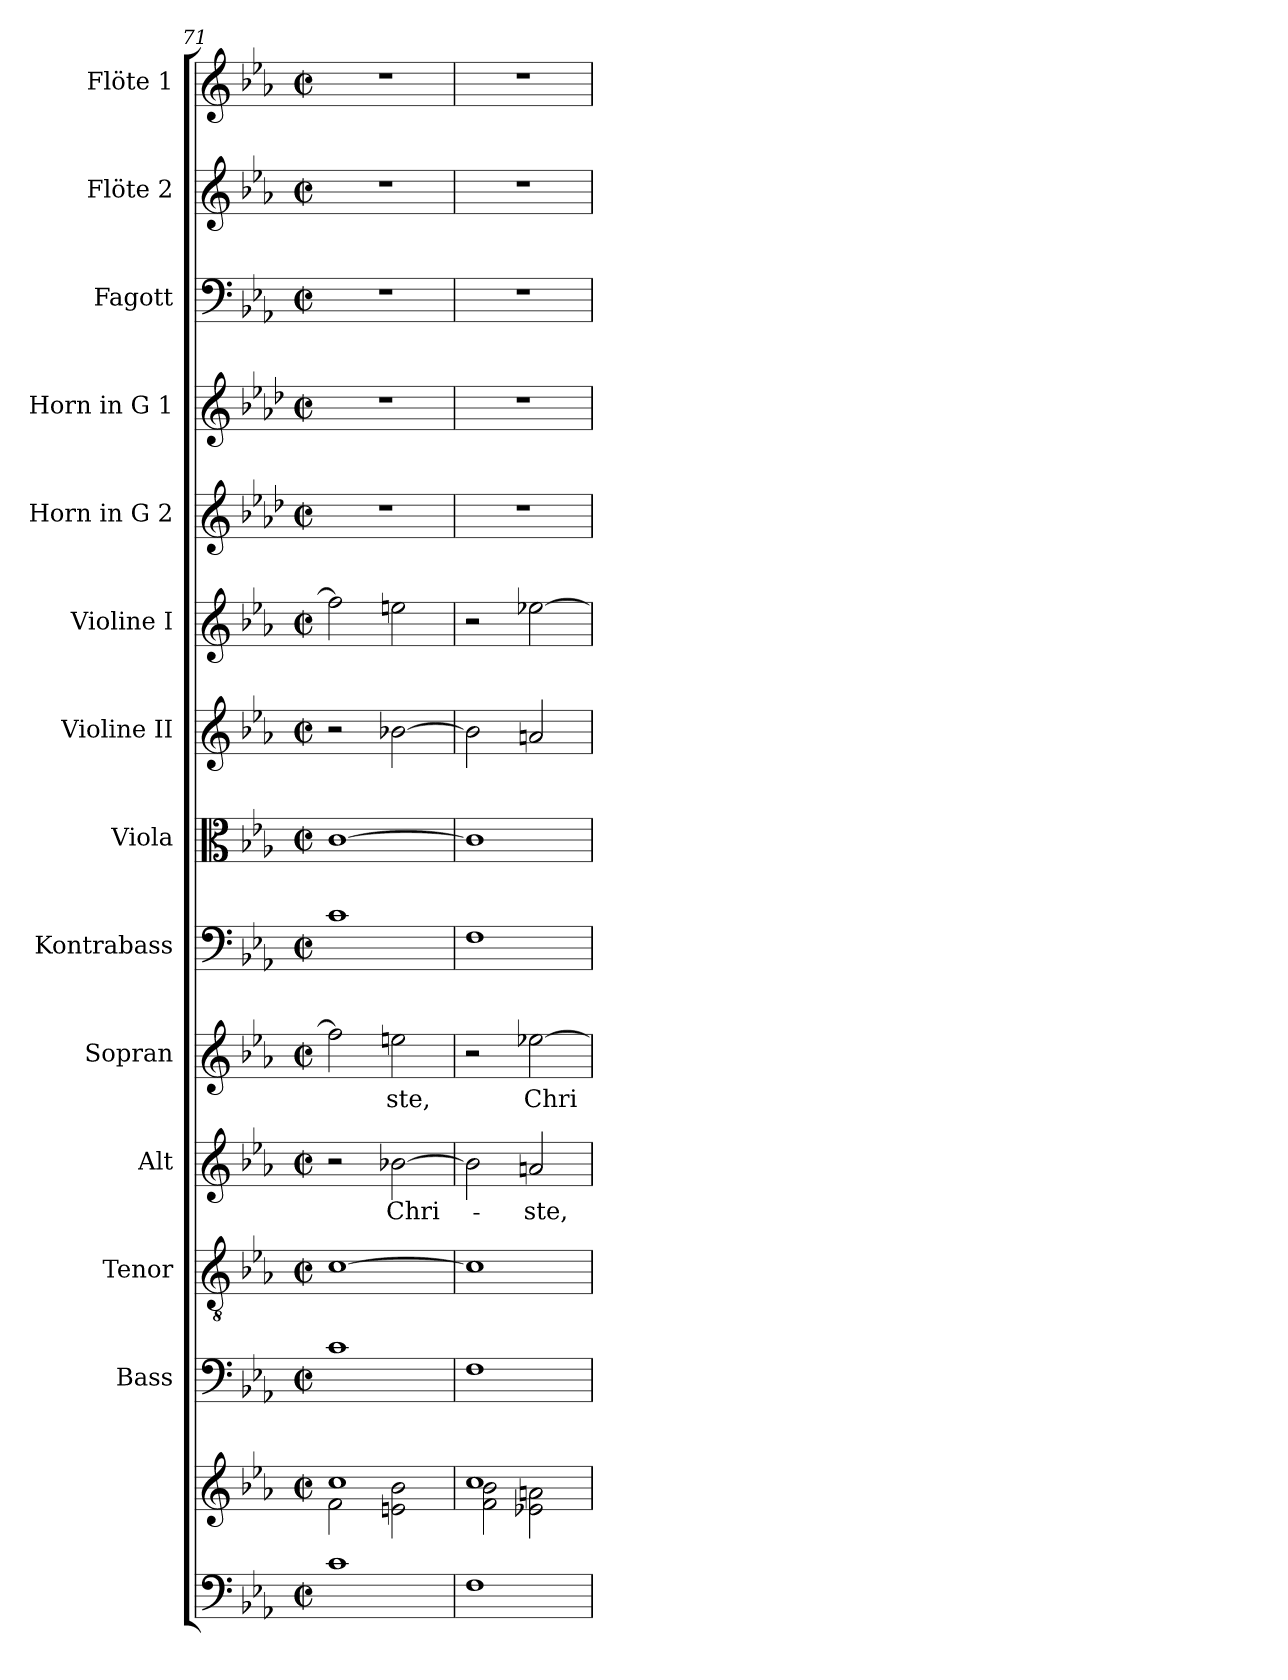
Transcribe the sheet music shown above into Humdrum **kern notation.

**kern	**kern	**kern	**kern	**kern	**text	**kern	**text	**kern	**kern	**kern	**kern	**kern	**kern	**kern	**kern	**kern
*part14	*part14	*part13	*part12	*part11	*part11	*part10	*part10	*part9	*part8	*part7	*part6	*part5	*part4	*part3	*part2	*part1
*staff15	*staff14	*staff13	*staff12	*staff11	*staff11	*staff10	*staff10	*staff9	*staff8	*staff7	*staff6	*staff5	*staff4	*staff3	*staff2	*staff1
*	*	*I"Bass	*I"Tenor	*I"Alt	*	*I"Sopran	*	*I"Kontrabass	*I"Viola	*I"Violine II	*I"Violine I	*I"Horn in G 2	*I"Horn in G 1	*I"Fagott	*I"Flöte 2	*I"Flöte 1
*	*	*I'B.	*I'T.	*I'A.	*	*I'S.	*	*I'Kb.	*I'Vla.	*I'Vl. II	*I'Vl. I	*	*	*I'Fg.	*I'Fl. 2	*I'Fl. 1
*clefF4	*clefG2	*clefF4	*clefGv2	*clefG2	*	*clefG2	*	*clefF4	*clefC3	*clefG2	*clefG2	*clefG2	*clefG2	*clefF4	*clefG2	*clefG2
*	*	*	*	*	*	*	*	*ITrd7c12	*	*	*	*ITrd3c5	*ITrd3c5	*	*	*
*k[b-e-a-]	*k[b-e-a-]	*k[b-e-a-]	*k[b-e-a-]	*k[b-e-a-]	*	*k[b-e-a-]	*	*k[b-e-a-]	*k[b-e-a-]	*k[b-e-a-]	*k[b-e-a-]	*k[b-e-a-]	*k[b-e-a-]	*k[b-e-a-]	*k[b-e-a-]	*k[b-e-a-]
*E-:	*E-:	*E-:	*E-:	*E-:	*	*E-:	*	*E-:	*E-:	*E-:	*E-:	*E-:	*E-:	*E-:	*E-:	*E-:
*M2/2	*M2/2	*M2/2	*M2/2	*M2/2	*	*M2/2	*	*M2/2	*M2/2	*M2/2	*M2/2	*M2/2	*M2/2	*M2/2	*M2/2	*M2/2
*met(c|)	*met(c|)	*met(c|)	*met(c|)	*met(c|)	*	*met(c|)	*	*met(c|)	*met(c|)	*met(c|)	*met(c|)	*met(c|)	*met(c|)	*met(c|)	*met(c|)	*met(c|)
=71	=71	=71	=71	=71	=71	=71	=71	=71	=71	=71	=71	=71	=71	=71	=71	=71
*	*^	*	*	*	*	*	*	*	*	*	*	*	*	*	*	*
1c	1cc	2f\	1c	[1c	2r	.	2ff\]	.	1C	[1c	2r	2ff\]	1r	1r	1r	1r	1r
!	!	!	!	!	!	!LO:LY:b	!	!LO:LY:b	!	!	!	!	!	!	!	!	!
.	.	2en\ 2b-\	.	.	[2b-X\	Chri-	2een\	-ste,	.	.	[2b-X\	2een\	.	.	.	.	.
=72	=72	=72	=72	=72	=72	=72	=72	=72	=72	=72	=72	=72	=72	=72	=72	=72	=72
1F	1cc	2f\ 2b-\	1F	1c]	2b-\]	.	2r	.	1FF	1c]	2b-\]	2r	1r	1r	1r	1r	1r
!	!	!	!	!	!	!LO:LY:b	!	!LO:LY:b	!	!	!	!	!	!	!	!	!
.	.	2e-X\ 2an\	.	.	2an/	-ste,	[2ee-X\	Chri-	.	.	2an/	[2ee-X\	.	.	.	.	.
*	*v	*v	*	*	*	*	*	*	*	*	*	*	*	*	*	*	*
=	=	=	=	=	=	=	=	=	=	=	=	=	=	=	=	=
*-	*-	*-	*-	*-	*-	*-	*-	*-	*-	*-	*-	*-	*-	*-	*-	*-
